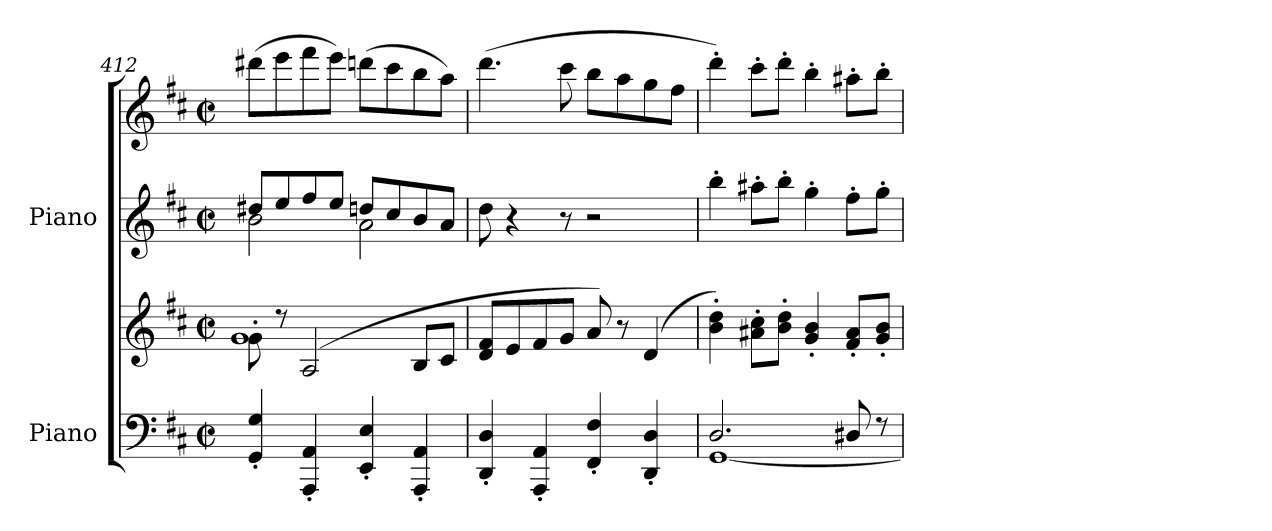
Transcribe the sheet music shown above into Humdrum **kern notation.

**kern	**kern	**kern	**kern
*part2	*part2	*part1	*part1
*staff4	*staff3	*staff2	*staff1
*I"Piano	*	*I"Piano	*
*I'Pno.	*	*I'Pno.	*
!!LO:PB:g=z
*clefF4	*clefG2	*clefG2	*clefG2
*k[f#c#]	*k[f#c#]	*k[f#c#]	*k[f#c#]
*M2/2	*M2/2	*M2/2	*M2/2
*met(c|)	*met(c|)	*met(c|)	*met(c|)
=412	=412	=412	=412
*	*^	*^	*
4GG/' 4G/'	8g'\	1g	8dd#X/L	2b\	(>8ddd#X\L
.	8r	.	8ee/	.	8eee\
4AAA/' 4AA/'	(>2A/	.	8ff#/	.	8fff#\
.	.	.	8ee/J	.	8eee\J)
4EE/' 4E/'	.	.	8ddn/L	2a\	(>8dddn\L
.	.	.	8cc#/	.	8ccc#\
4AAA/' 4AA/'	8B/L	.	8b/	.	8bb\
.	8c#/J	.	8a/J	.	8aa\J)
*	*v	*v	*	*	*
*	*	*v	*v	*
=413	=413	=413	=413
4DD/' 4D/'	8d/ 8f#/L	8dd\	(>4.ddd\
.	8e/	4r	.
4AAA/' 4AA/'	8f#/	.	.
.	8g/J	8r	8ccc#\
4FF#/' 4F#/'	8a/)	2r	8bb\L
.	8r	.	8aa\
4DD/' 4D/'	(<4d/	.	8gg\
.	.	.	8ff#\J
=414	=414	=414	=414
*^	*	*	*
2.D/	[1GG	4b\' 4dd\')	4bb'\	4ddd'\)
.	.	8a#X\' 8cc#\'L	8aa#X'\L	8ccc#'\L
.	.	8b\' 8dd\'J	8bb'\J	8ddd'\J
.	.	4g/' 4b/'	4gg'\	4bb'\
8D#X/	.	8f#/' 8a#/'L	8ff#'\L	8aa#X'\L
8r	.	8g/' 8b/'J	8gg'\J	8bb'\J
*v	*v	*	*	*
=	=	=	=
*-	*-	*-	*-
